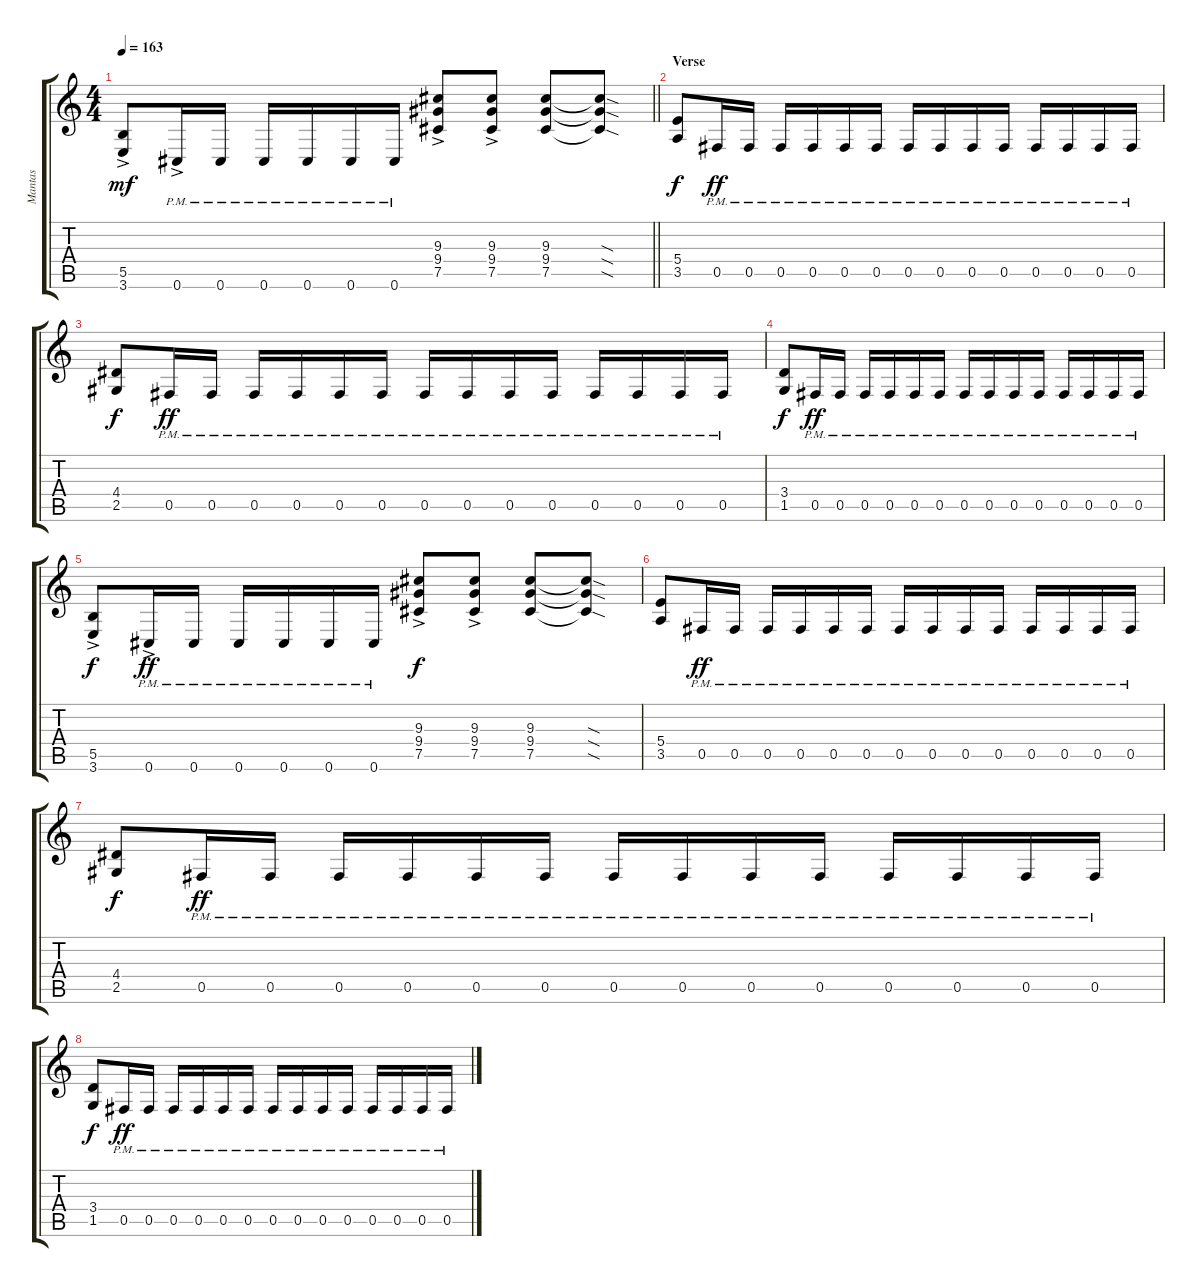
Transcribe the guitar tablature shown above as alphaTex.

\track ("Mantas" "Mantas") {instrument distortionguitar}
\staff {score tabs}
\tuning (Db4 Ab3 E3 B2 Gb2 Db2) {hide}
\ts (4 4)
\tempo 163
\clef g2
\barLineRight lightlight
\ks c
(5.5{ac} 3.6{ac}).8{dy mf} 0.6{ac pm}.16 0.6{pm}.16 0.6{pm}.16 0.6{pm}.16 0.6{pm}.16 0.6{pm}.16 (9.3{ac} 9.4{ac} 7.5{ac}).8 (9.3{ac} 9.4{ac} 7.5{ac}).8 (9.3 9.4 7.5).8 (9.3{sod t} 9.4{sod t} 7.5{sod t}).8 |
\section ("" "Verse")
(5.4 3.5).8{dy f} 0.5{pm}.16{dy ff} 0.5{pm}.16 0.5{pm}.16 0.5{pm}.16 0.5{pm}.16 0.5{pm}.16 0.5{pm}.16 0.5{pm}.16 0.5{pm}.16 0.5{pm}.16 0.5{pm}.16 0.5{pm}.16 0.5{pm}.16 0.5{pm}.16 |
(4.4 2.5).8{dy f} 0.5{pm}.16{dy ff} 0.5{pm}.16 0.5{pm}.16 0.5{pm}.16 0.5{pm}.16 0.5{pm}.16 0.5{pm}.16 0.5{pm}.16 0.5{pm}.16 0.5{pm}.16 0.5{pm}.16 0.5{pm}.16 0.5{pm}.16 0.5{pm}.16 |
(3.4 1.5).8{dy f} 0.5{pm}.16{dy ff} 0.5{pm}.16 0.5{pm}.16 0.5{pm}.16 0.5{pm}.16 0.5{pm}.16 0.5{pm}.16 0.5{pm}.16 0.5{pm}.16 0.5{pm}.16 0.5{pm}.16 0.5{pm}.16 0.5{pm}.16 0.5{pm}.16 |
(5.5{ac} 3.6{ac}).8{dy f} 0.6{ac pm}.16{dy ff} 0.6{pm}.16 0.6{pm}.16 0.6{pm}.16 0.6{pm}.16 0.6{pm}.16 (9.3{ac} 9.4{ac} 7.5{ac}).8{dy f} (9.3{ac} 9.4{ac} 7.5{ac}).8 (9.3 9.4 7.5).8 (9.3{sod t} 9.4{sod t} 7.5{sod t}).8 |
(5.4 3.5).8 0.5{pm}.16{dy ff} 0.5{pm}.16 0.5{pm}.16 0.5{pm}.16 0.5{pm}.16 0.5{pm}.16 0.5{pm}.16 0.5{pm}.16 0.5{pm}.16 0.5{pm}.16 0.5{pm}.16 0.5{pm}.16 0.5{pm}.16 0.5{pm}.16 |
(4.4 2.5).8{dy f} 0.5{pm}.16{dy ff} 0.5{pm}.16 0.5{pm}.16 0.5{pm}.16 0.5{pm}.16 0.5{pm}.16 0.5{pm}.16 0.5{pm}.16 0.5{pm}.16 0.5{pm}.16 0.5{pm}.16 0.5{pm}.16 0.5{pm}.16 0.5{pm}.16 |
(3.4 1.5).8{dy f} 0.5{pm}.16{dy ff} 0.5{pm}.16 0.5{pm}.16 0.5{pm}.16 0.5{pm}.16 0.5{pm}.16 0.5{pm}.16 0.5{pm}.16 0.5{pm}.16 0.5{pm}.16 0.5{pm}.16 0.5{pm}.16 0.5{pm}.16 0.5{pm}.16
